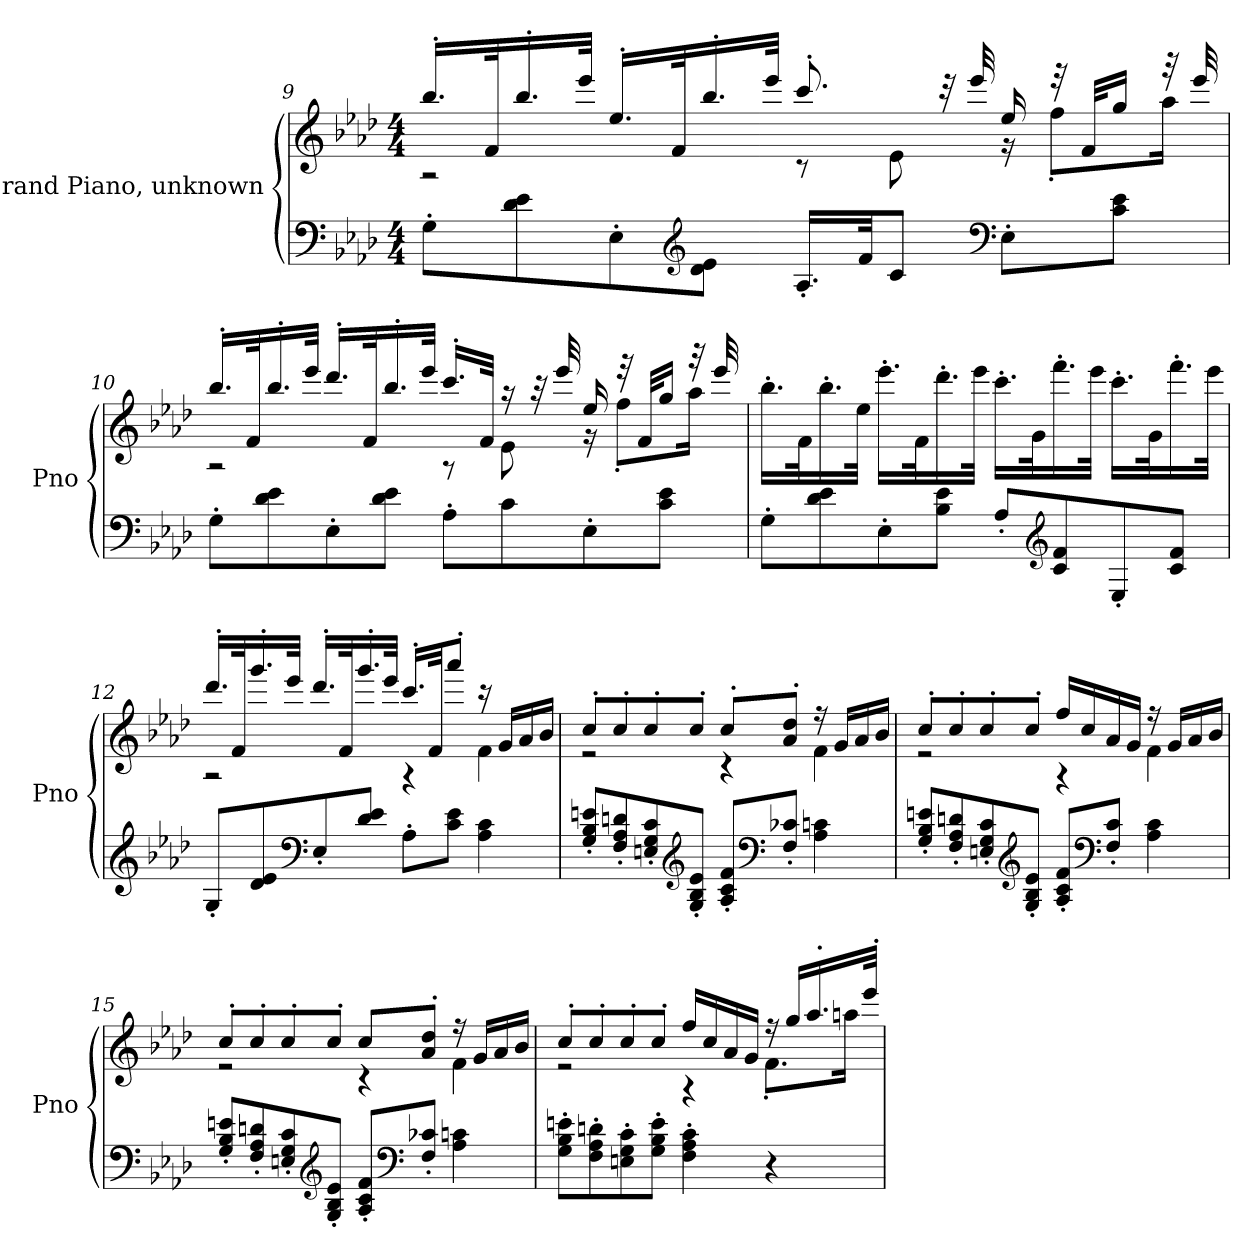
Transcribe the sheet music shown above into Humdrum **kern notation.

**kern	**kern
*part1	*part1
*staff2	*staff1
*I"Grand Piano, unknown	*
*I'Pno	*
!!LO:LB:g=z
*clefF4	*clefG2
*k[b-e-a-d-]	*k[b-e-a-d-]
*M4/4	*M4/4
=9	=9
*	*^
8G'\L	16.bb-'/LL	2r
.	32f/K	.
8d-\ 8e-\	16.bb-'/	.
.	32eee-/JJk	.
8E-'\	16.ee-'/LL	.
.	32f/K	.
*clefG2	*	*
8d-\ 8e-\J	16.bb-'/	.
.	32eee-/JJk	.
16.A-'/LL	8.ccc'/	8r
32f/JK	.	.
8c/J	.	8e-\
.	32r	.
.	32eee-/	.
*clefF4	*	*
8E-'\L	16ee-/	16r
.	32r	8ff'\L
.	32f/KLL	.
8c\ 8e-\J	16gg/JJ	.
.	32r	16aa-\Jk
.	32eee-/	.
!!LO:LB:g=z	!!
=10	=10	=10
8G'\L	16.bb-'/LL	2r
.	32f/K	.
8d-\ 8e-\	16.bb-'/	.
.	32eee-/JJk	.
8E-'\	16.ddd-'/LL	.
.	32f/K	.
8d-\ 8e-\J	16.bb-'/	.
.	32eee-/JJk	.
8A-'\L	16.ccc'/LL	8r
.	32f/JJk	.
8c\	16r	8e-\
.	32r	.
.	32eee-/	.
8E-'\	16ee-/	16r
.	32r	8ff'\L
.	32f/KLL	.
8c\ 8e-\J	16gg/JJ	.
.	32r	16aa-\Jk
.	32eee-/	.
*	*v	*v
=11	=11
8G'\L	16.bb-'\LL
.	32f\K
8d-\ 8e-\	16.bb-'\
.	32ee-\JJk
8E-'\	16.eee-'\LL
.	32f\K
8B-\ 8e-\J	16.ddd-'\
.	32eee-\JJk
8A-'/L	16.ccc'\LL
.	32g\K
*clefG2	*
8c/ 8f/	16.fff'\
.	32eee-\JJk
8E-'/	16.ccc'\LL
.	32g\K
8c/ 8f/J	16.fff'\
.	32eee-\JJk
!!LO:LB:g=z
=12	=12
*	*^
8G'/L	16.ddd-'/LL	2r
.	32f/K	.
8d-/ 8e-/	16.ggg'/	.
.	32eee-/JJk	.
*clefF4	*	*
8E-'/	16.ddd-'/LL	.
.	32f/K	.
8d-/ 8e-/J	16.ggg'/	.
.	32eee-/JJk	.
8A-'\L	16.ccc'/LL	4r
.	32f/JK	.
8c\ 8e-\J	8aaa-'/J	.
4A-\ 4c\	16r	4f\
.	16g/LL	.
.	16a-/	.
.	16b-/JJ	.
=13	=13	=13
8G/' 8B-/' 8en/'L	8cc'/L	2r
8F/' 8A-/' 8dn/'	8cc'/	.
8En/' 8G/' 8c/'	8cc'/	.
*clefG2	*	*
8G/' 8B-/' 8e/'J	8cc'/J	.
8A-/' 8c/' 8f/'L	8cc'/L	4r
*clefF4	*	*
8F/' 8c-X/'J	8a-/' 8dd-/'J	.
4A-\ 4cn\	16r	4f\
.	16g/LL	.
.	16a-/	.
.	16b-/JJ	.
!!LO:LB:g=z	!!
=14	=14	=14
8G/' 8B-/' 8en/'L	8cc'/L	2r
8F/' 8A-/' 8dn/'	8cc'/	.
8En/' 8G/' 8c/'	8cc'/	.
*clefG2	*	*
8G/' 8B-/' 8e/'J	8cc'/J	.
8A-/' 8c/' 8f/'L	16ff/LL	4r
.	16cc/	.
*clefF4	*	*
8F/' 8c/'J	16a-/	.
.	16g/JJ	.
4A-\ 4c\	16r	4f\
.	16g/LL	.
.	16a-/	.
.	16b-/JJ	.
=15	=15	=15
8G/' 8B-/' 8en/'L	8cc'/L	2r
8F/' 8A-/' 8dn/'	8cc'/	.
8En/' 8G/' 8c/'	8cc'/	.
*clefG2	*	*
8G/' 8B-/' 8e/'J	8cc'/J	.
8A-/' 8c/' 8f/'L	8cc/L	4r
*clefF4	*	*
8F/' 8c-X/'J	8a-/' 8dd-/'J	.
4A-\ 4cn\	16r	4f\
.	16g/LL	.
.	16a-/	.
.	16b-/JJ	.
!!LO:PB:g=z	!!
=16	=16	=16
8G\' 8B-\' 8en\'L	8cc'/L	2r
8F\' 8A-\' 8dn\'	8cc'/	.
8En\' 8G\' 8c\'	8cc'/	.
8G\' 8B-\' 8e\'J	8cc'/J	.
4F\' 4A-\' 4c\'	16ff/LL	4r
.	16cc/	.
.	16a-/	.
.	16g/JJ	.
4r	16r	8.f'\L
.	16gg/LL	.
.	16.aa-'/	.
.	.	16aan\Jk
.	32eee-'/JJk	.
*	*v	*v
=	=
*-	*-
